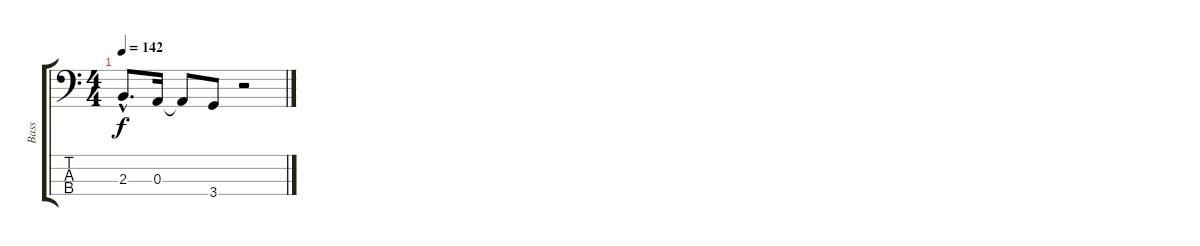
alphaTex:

\track ("Bass" "Bass") {instrument electricbassfinger}
\staff {score tabs}
\tuning (G2 D2 A1 E1) {hide}
\ts (4 4)
\tempo 142
\clef f4
\ks aminor
2.3{hac}.8{d dy f} 0.3.16 0.3{t}.8 3.4.8 r.2
